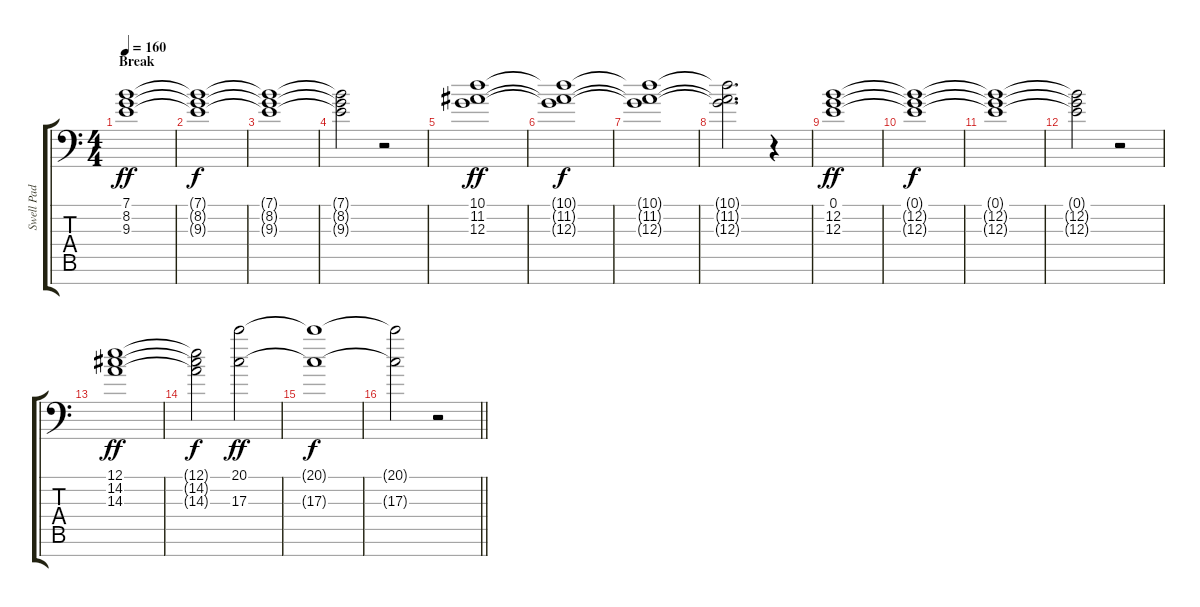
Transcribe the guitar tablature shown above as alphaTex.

\track ("Swell Pad" "Swell Pad") {instrument pad2warm}
\staff {score tabs}
\tuning (E4 B3 G3 D3 A2 E2 C-1) {hide}
\ts (4 4)
\section ("" "Break")
\tempo 160
\clef f4
\ks c
(7.1 8.2 9.3).1{dy ff} |
(7.1{t} 8.2{t} 9.3{t}).1{dy f} |
(7.1{t} 8.2{t} 9.3{t}).1 |
(7.1{t} 8.2{t} 9.3{t}).2 r.2 |
(10.1 11.2 12.3).1{dy ff} |
(10.1{t} 11.2{t} 12.3{t}).1{dy f} |
(10.1{t} 11.2{t} 12.3{t}).1 |
(10.1{t} 11.2{t} 12.3{t}).2{d} r.4 |
(0.1 12.2 12.3).1{dy ff} |
(0.1{t} 12.2{t} 12.3{t}).1{dy f} |
(0.1{t} 12.2{t} 12.3{t}).1 |
(0.1{t} 12.2{t} 12.3{t}).2 r.2 |
(12.1 14.2 14.3).1{dy ff} |
(12.1{t} 14.2{t} 14.3{t}).2{dy f} (20.1 17.3).2{dy ff} |
(20.1{t} 17.3{t}).1{dy f} |
\barLineRight lightlight
(20.1{t} 17.3{t}).2 r.2
